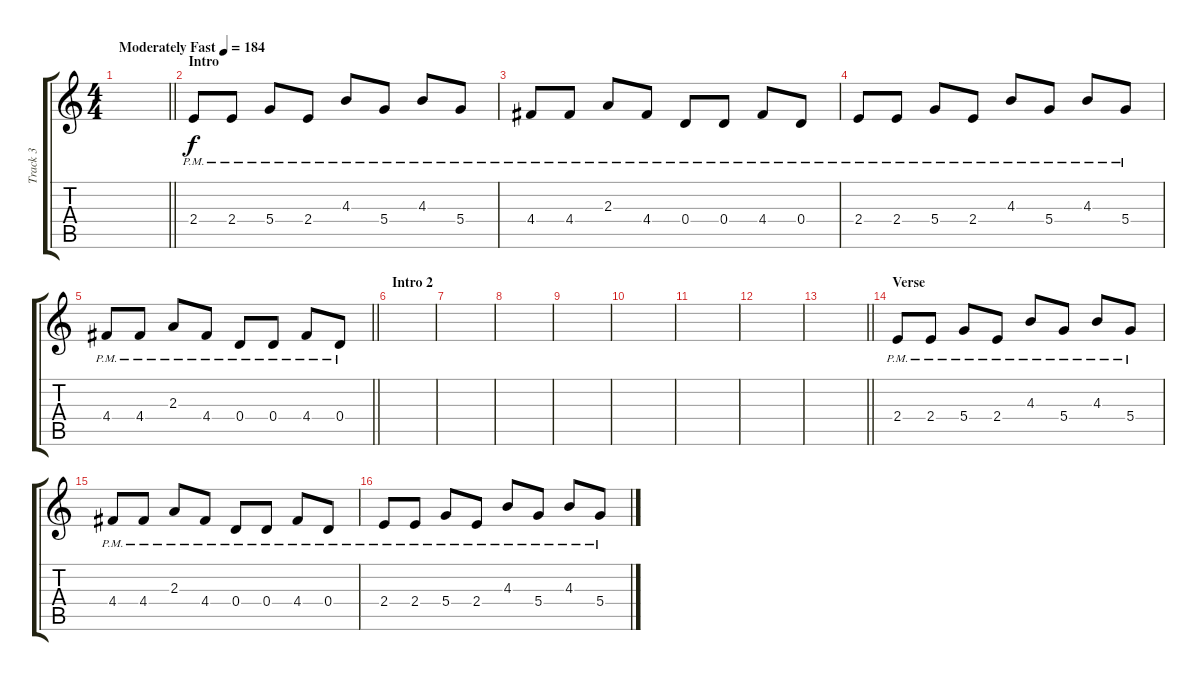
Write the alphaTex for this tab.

\track ("Track 3" "Track 3") {instrument distortionguitar}
\staff {score tabs}
\tuning (E4 B3 G3 D3 A2 D2) {hide}
\ts (4 4)
\tempo (184 "Moderately Fast")
\clef g2
\barLineRight lightlight
\ks c
|
\section ("" "Intro")
2.4{pm}.8 2.4{pm}.8 5.4{pm}.8 2.4{pm}.8 4.3{pm}.8 5.4{pm}.8 4.3{pm}.8 5.4{pm}.8 |
4.4{pm}.8 4.4{pm}.8 2.3{pm}.8 4.4{pm}.8 0.4{pm}.8 0.4{pm}.8 4.4{pm}.8 0.4{pm}.8 |
2.4{pm}.8 2.4{pm}.8 5.4{pm}.8 2.4{pm}.8 4.3{pm}.8 5.4{pm}.8 4.3{pm}.8 5.4{pm}.8 |
\barLineRight lightlight
4.4{pm}.8 4.4{pm}.8 2.3{pm}.8 4.4{pm}.8 0.4{pm}.8 0.4{pm}.8 4.4{pm}.8 0.4{pm}.8 |
\section ("" "Intro 2")
|
|
|
|
|
|
|
\barLineRight lightlight
|
\section ("" "Verse")
2.4{pm}.8 2.4{pm}.8 5.4{pm}.8 2.4{pm}.8 4.3{pm}.8 5.4{pm}.8 4.3{pm}.8 5.4{pm}.8 |
4.4{pm}.8 4.4{pm}.8 2.3{pm}.8 4.4{pm}.8 0.4{pm}.8 0.4{pm}.8 4.4{pm}.8 0.4{pm}.8 |
2.4{pm}.8 2.4{pm}.8 5.4{pm}.8 2.4{pm}.8 4.3{pm}.8 5.4{pm}.8 4.3{pm}.8 5.4{pm}.8
